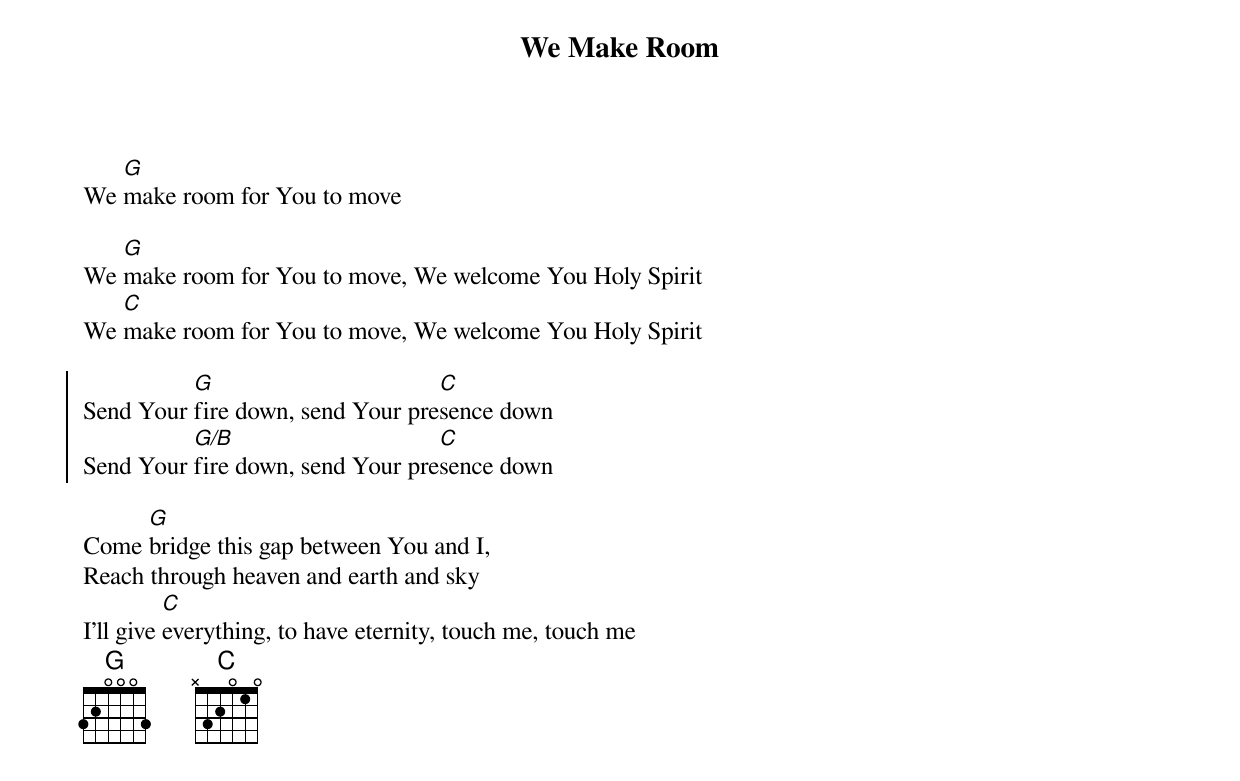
{title: We Make Room}
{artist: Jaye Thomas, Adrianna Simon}
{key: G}

{start_of_verse}
We [G]make room for You to move
{end_of_verse}

{start_of_verse}
We [G]make room for You to move, We welcome You Holy Spirit
We [C]make room for You to move, We welcome You Holy Spirit
{end_of_verse}

{start_of_chorus}
Send Your [G]fire down, send Your pre[C]sence down
Send Your [G/B]fire down, send Your pre[C]sence down
{end_of_chorus}

{start_of_bridge}
Come [G]bridge this gap between You and I,
Reach through heaven and earth and sky
I'll give [C]everything, to have eternity, touch me, touch me
{end_of_bridge}
